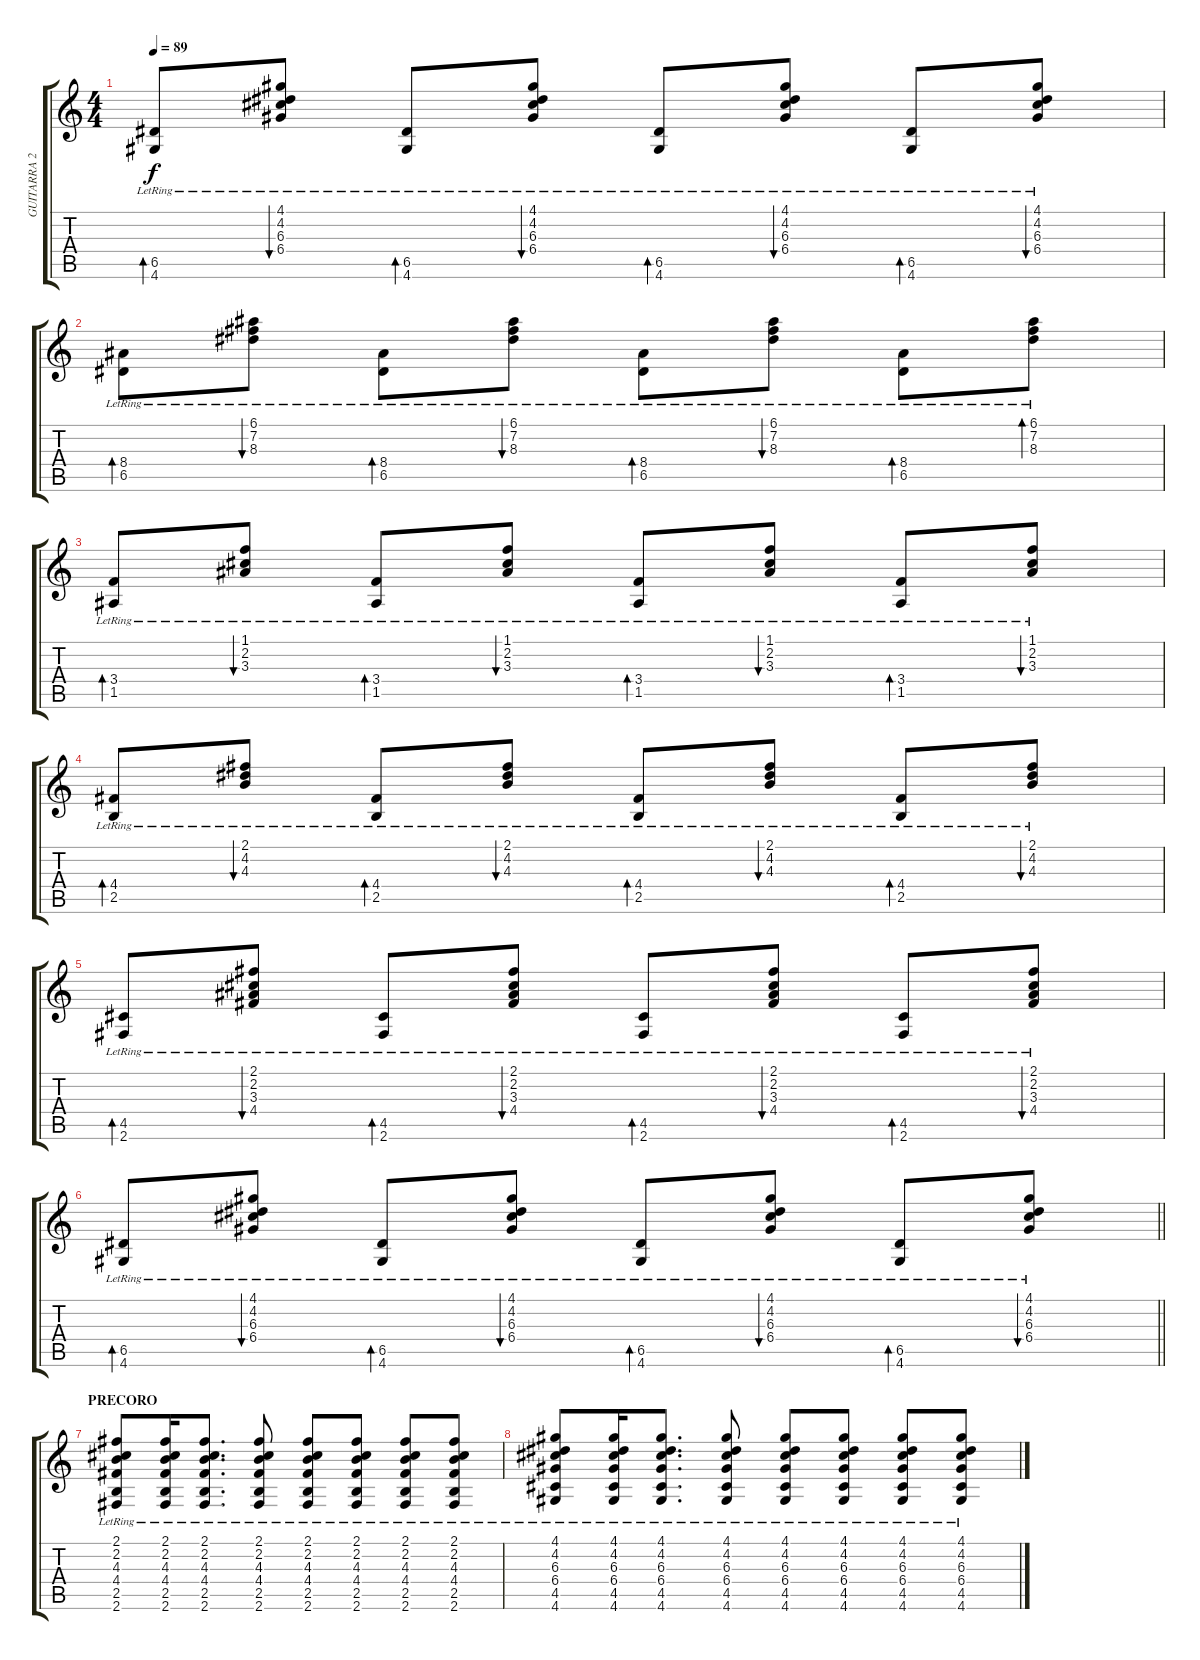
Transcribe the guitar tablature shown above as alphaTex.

\track ("GUITARRA 2" "GUITARRA 2") {instrument acousticguitarsteel}
\staff {score tabs}
\tuning (E4 B3 G3 D3 A2 E2) {hide}
\ts (4 4)
\tempo 89
\clef g2
\ks c
(6.5{lr} 4.6{lr}).8{bd 60 dy f} (4.1{lr} 4.2{lr} 6.3{lr} 6.4{lr}).8{bu 60} (6.5{lr} 4.6{lr}).8{bd 60} (4.1{lr} 4.2{lr} 6.3{lr} 6.4{lr}).8{bu 60} (6.5{lr} 4.6{lr}).8{bd 60} (4.1{lr} 4.2{lr} 6.3{lr} 6.4{lr}).8{bu 60} (6.5{lr} 4.6{lr}).8{bd 60} (4.1{lr} 4.2{lr} 6.3{lr} 6.4{lr}).8{bu 60} |
(8.4{lr} 6.5{lr}).8{bd 60} (6.1{lr} 7.2{lr} 8.3{lr}).8{bu 60} (8.4{lr} 6.5{lr}).8{bd 60} (6.1{lr} 7.2{lr} 8.3{lr}).8{bu 60} (8.4{lr} 6.5{lr}).8{bd 60} (6.1{lr} 7.2{lr} 8.3{lr}).8{bu 60} (8.4{lr} 6.5{lr}).8{bd 60} (6.1{lr} 7.2{lr} 8.3{lr}).8{bd 60} |
(3.4{lr} 1.5{lr}).8{bd 60} (1.1{lr} 2.2{lr} 3.3{lr}).8{bu 60} (3.4{lr} 1.5{lr}).8{bd 60} (1.1{lr} 2.2{lr} 3.3{lr}).8{bu 60} (3.4{lr} 1.5{lr}).8{bd 60} (1.1{lr} 2.2{lr} 3.3{lr}).8{bu 60} (3.4{lr} 1.5{lr}).8{bd 60} (1.1{lr} 2.2{lr} 3.3{lr}).8{bu 60} |
(4.4{lr} 2.5{lr}).8{bd 60} (2.1{lr} 4.2{lr} 4.3{lr}).8{bu 60} (4.4{lr} 2.5{lr}).8{bd 60} (2.1{lr} 4.2{lr} 4.3{lr}).8{bu 60} (4.4{lr} 2.5{lr}).8{bd 60} (2.1{lr} 4.2{lr} 4.3{lr}).8{bu 60} (4.4{lr} 2.5{lr}).8{bd 60} (2.1{lr} 4.2{lr} 4.3{lr}).8{bu 60} |
(4.5{lr} 2.6{lr}).8{bd 60} (2.1{lr} 2.2{lr} 3.3{lr} 4.4{lr}).8{bu 60} (4.5{lr} 2.6{lr}).8{bd 60} (2.1{lr} 2.2{lr} 3.3{lr} 4.4{lr}).8{bu 60} (4.5{lr} 2.6{lr}).8{bd 60} (2.1{lr} 2.2{lr} 3.3{lr} 4.4{lr}).8{bu 60} (4.5{lr} 2.6{lr}).8{bd 60} (2.1{lr} 2.2{lr} 3.3{lr} 4.4{lr}).8{bu 60} |
\barLineRight lightlight
(6.5{lr} 4.6{lr}).8{bd 60} (4.1{lr} 4.2{lr} 6.3{lr} 6.4{lr}).8{bu 60} (6.5{lr} 4.6{lr}).8{bd 60} (4.1{lr} 4.2{lr} 6.3{lr} 6.4{lr}).8{bu 60} (6.5{lr} 4.6{lr}).8{bd 60} (4.1{lr} 4.2{lr} 6.3{lr} 6.4{lr}).8{bu 60} (6.5{lr} 4.6{lr}).8{bd 60} (4.1{lr} 4.2{lr} 6.3{lr} 6.4{lr}).8{bu 60} |
\section ("" "PRECORO")
(2.1{lr} 2.2{lr} 4.3{lr} 4.4{lr} 2.5{lr} 2.6{lr}).8 (2.1{lr} 2.2{lr} 4.3{lr} 4.4{lr} 2.5{lr} 2.6{lr}).16 (2.1{lr} 2.2{lr} 4.3{lr} 4.4{lr} 2.5{lr} 2.6{lr}).8{d} (2.1{lr} 2.2{lr} 4.3{lr} 4.4{lr} 2.5{lr} 2.6{lr}).8 (2.1{lr} 2.2{lr} 4.3{lr} 4.4{lr} 2.5{lr} 2.6{lr}).8 (2.1{lr} 2.2{lr} 4.3{lr} 4.4{lr} 2.5{lr} 2.6{lr}).8 (2.1{lr} 2.2{lr} 4.3{lr} 4.4{lr} 2.5{lr} 2.6{lr}).8 (2.1{lr} 2.2{lr} 4.3{lr} 4.4{lr} 2.5{lr} 2.6{lr}).8 |
(4.1{lr} 4.2{lr} 6.3{lr} 6.4{lr} 4.5{lr} 4.6{lr}).8 (4.1{lr} 4.2{lr} 6.3{lr} 6.4{lr} 4.5{lr} 4.6{lr}).16 (4.1{lr} 4.2{lr} 6.3{lr} 6.4{lr} 4.5{lr} 4.6{lr}).8{d} (4.1{lr} 4.2{lr} 6.3{lr} 6.4{lr} 4.5{lr} 4.6{lr}).8 (4.1{lr} 4.2{lr} 6.3{lr} 6.4{lr} 4.5{lr} 4.6{lr}).8 (4.1{lr} 4.2{lr} 6.3{lr} 6.4{lr} 4.5{lr} 4.6{lr}).8 (4.1{lr} 4.2{lr} 6.3{lr} 6.4{lr} 4.5{lr} 4.6{lr}).8 (4.1{lr} 4.2{lr} 6.3{lr} 6.4{lr} 4.5{lr} 4.6{lr}).8
